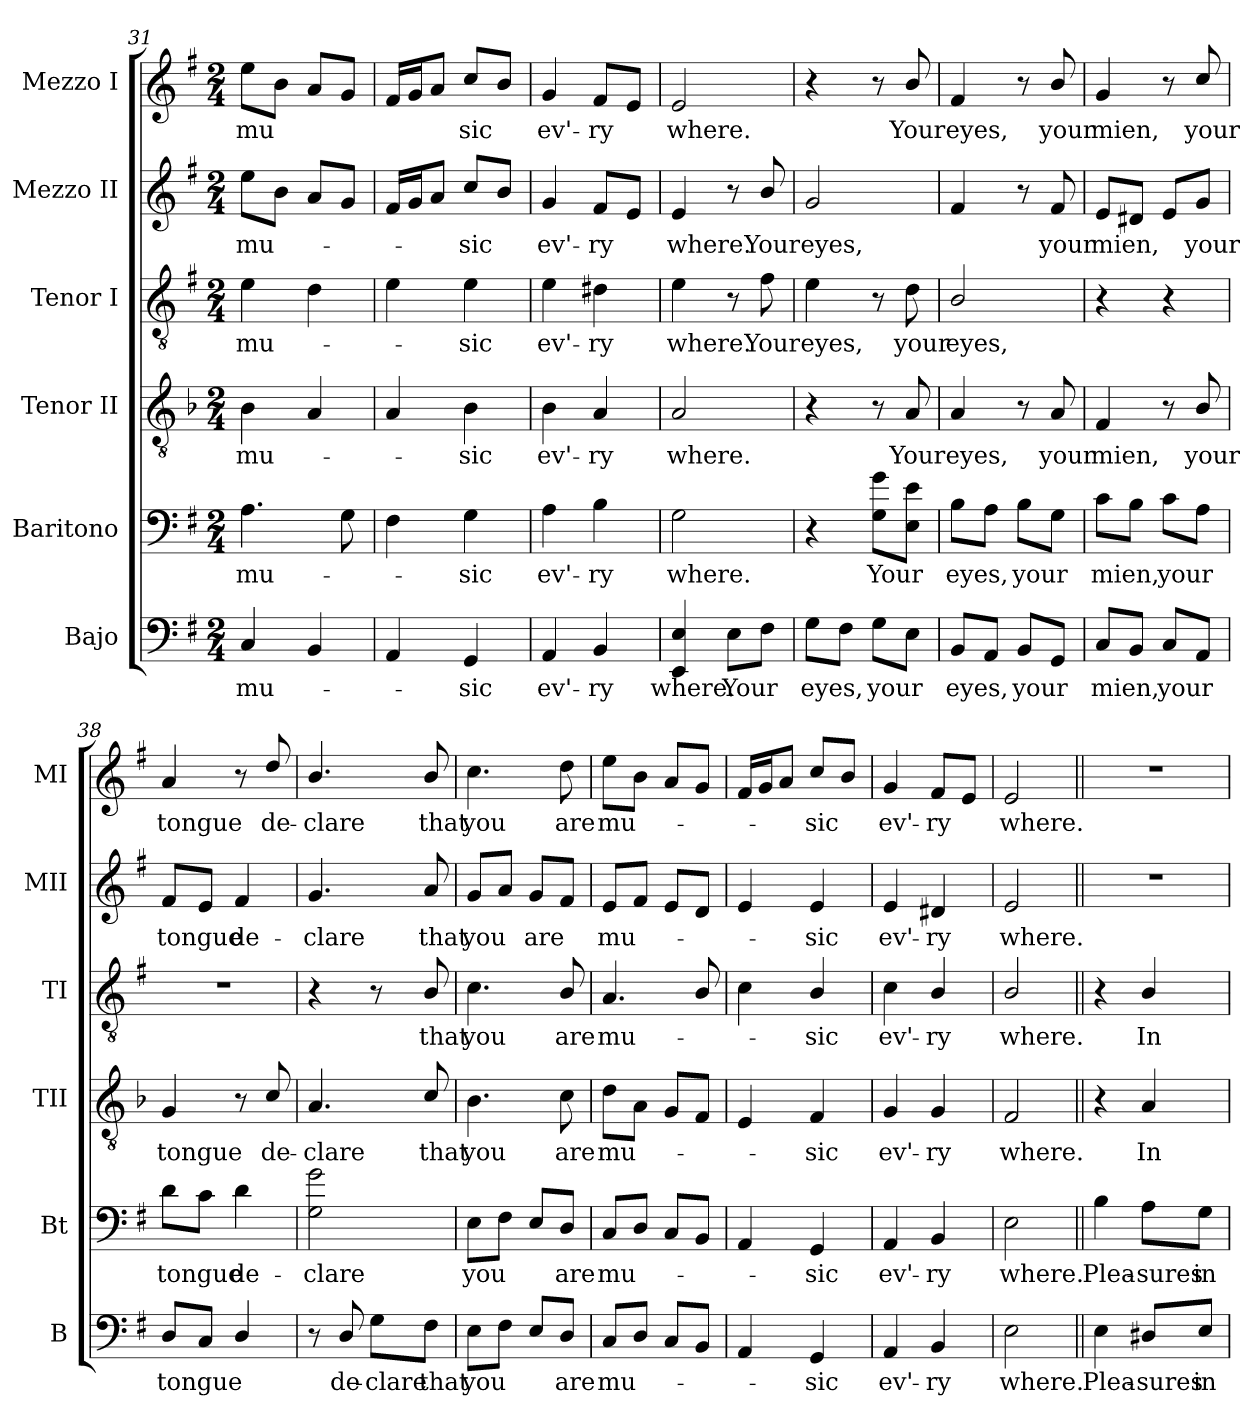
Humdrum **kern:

**kern	**text	**kern	**text	**kern	**text	**kern	**text	**kern	**text	**kern	**text
*part6	*part6	*part5	*part5	*part4	*part4	*part3	*part3	*part2	*part2	*part1	*part1
*staff6	*staff6	*staff5	*staff5	*staff4	*staff4	*staff3	*staff3	*staff2	*staff2	*staff1	*staff1
*I"Bajo	*	*I"Baritono	*	*I"Tenor II	*	*I"Tenor I	*	*I"Mezzo II	*	*I"Mezzo I	*
*I'B	*	*I'Bt	*	*I'TII	*	*I'TI	*	*I'MII	*	*I'MI	*
!!LO:PB:g=z
*clefF4	*	*clefF4	*	*clefGv2	*	*clefGv2	*	*clefG2	*	*clefG2	*
*ITrd1c2	*	*ITrd1c2	*	*	*	*ITrd1c2	*	*ITrd1c2	*	*ITrd1c2	*
*k[b-]	*	*k[b-]	*	*k[b-]	*	*k[b-]	*	*k[b-]	*	*k[b-]	*
*M2/4	*	*M2/4	*	*M2/4	*	*M2/4	*	*M2/4	*	*M2/4	*
=31	=31	=31	=31	=31	=31	=31	=31	=31	=31	=31	=31
!	!LO:LY:b	!	!LO:LY:b	!	!LO:LY:b	!	!LO:LY:b	!	!LO:LY:b	!	!LO:LY:b
4BB-/	mu-	4.G\	mu-	4B-\	mu-	4d\	mu-	8dd\L	mu-	8dd\L	mu
.	.	.	.	.	.	.	.	8a\J	.	8a\J	.
4AA/	.	.	.	4A/	.	4c\	.	8g/L	.	8g/L	.
.	.	8F\	.	.	.	.	.	8f/J	.	8f/J	.
=32	=32	=32	=32	=32	=32	=32	=32	=32	=32	=32	=32
4GG/	.	4E\	.	4A/	.	4d\	.	16e/LL	.	16e/LL	.
.	.	.	.	.	.	.	.	16f/J	.	16f/J	.
.	.	.	.	.	.	.	.	8g/J	.	8g/J	.
!	!LO:LY:b	!	!LO:LY:b	!	!LO:LY:b	!	!LO:LY:b	!	!LO:LY:b	!	!LO:LY:b
4FF/	-sic	4F\	-sic	4B-\	-sic	4d\	-sic	8b-/L	-sic	8b-/L	sic
.	.	.	.	.	.	.	.	8a/J	.	8a/J	.
=33	=33	=33	=33	=33	=33	=33	=33	=33	=33	=33	=33
!	!LO:LY:b	!	!LO:LY:b	!	!LO:LY:b	!	!LO:LY:b	!	!LO:LY:b	!	!LO:LY:b
4GG/	ev'-	4G\	ev'-	4B-\	ev'-	4d\	ev'-	4f/	ev'-	4f/	ev'-
!	!LO:LY:b	!	!LO:LY:b	!	!LO:LY:b	!	!LO:LY:b	!	!LO:LY:b	!	!LO:LY:b
4AA/	-ry	4A\	-ry	4A/	-ry	4c#X\	-ry	8e/L	-ry	8e/L	-ry
.	.	.	.	.	.	.	.	8d/J	.	8d/J	.
=34	=34	=34	=34	=34	=34	=34	=34	=34	=34	=34	=34
!	!LO:LY:b	!	!LO:LY:b	!	!LO:LY:b	!	!LO:LY:b	!	!LO:LY:b	!	!LO:LY:b
4DD/ 4D/	where.	2F\	where.	2A/	where.	4d\	where.	4d/	where.	2d/	where.
!	!LO:LY:b	!	!	!	!	!	!	!	!	!	!
8D\L	Your	.	.	.	.	8r	.	8r	.	.	.
!	!	!	!	!	!	!	!LO:LY:b	!	!LO:LY:b	!	!
8E\J	.	.	.	.	.	8e\	Your	8a/	Your	.	.
=35	=35	=35	=35	=35	=35	=35	=35	=35	=35	=35	=35
!	!LO:LY:b	!	!	!	!	!	!LO:LY:b	!	!LO:LY:b	!	!
8F\L	eyes,	4r	.	4r	.	4d\	eyes,	2f/	eyes,	4r	.
8E\J	.	.	.	.	.	.	.	.	.	.	.
!	!LO:LY:b	!	!LO:LY:b	!	!	!	!	!	!	!	!
8F\L	your	8F\ 8f\L	Your	8r	.	8r	.	.	.	8r	.
!	!	!	!	!	!LO:LY:b	!	!LO:LY:b	!	!	!	!LO:LY:b
8D\J	.	8D\ 8d\J	.	8A/	Your	8c\	your	.	.	8a/	Your
=36	=36	=36	=36	=36	=36	=36	=36	=36	=36	=36	=36
!	!LO:LY:b	!	!LO:LY:b	!	!LO:LY:b	!	!LO:LY:b	!	!	!	!LO:LY:b
8AA/L	eyes,	8A\L	eyes,	4A/	eyes,	2A/	eyes,	4e/	.	4e/	eyes,
8GG/J	.	8G\J	.	.	.	.	.	.	.	.	.
!	!LO:LY:b	!	!LO:LY:b	!	!	!	!	!	!	!	!
8AA/L	your	8A\L	your	8r	.	.	.	8r	.	8r	.
!	!	!	!	!	!LO:LY:b	!	!	!	!LO:LY:b	!	!LO:LY:b
8FF/J	.	8F\J	.	8A/	your	.	.	8e/	your	8a/	your
=37	=37	=37	=37	=37	=37	=37	=37	=37	=37	=37	=37
!	!LO:LY:b	!	!LO:LY:b	!	!LO:LY:b	!	!	!	!LO:LY:b	!	!LO:LY:b
8BB-/L	mien,	8B-\L	mien,	4F/	mien,	4r	.	8d/L	mien,	4f/	mien,
8AA/J	.	8A\J	.	.	.	.	.	8c#X/J	.	.	.
!	!LO:LY:b	!	!LO:LY:b	!	!	!	!	!	!	!	!
8BB-/L	your	8B-\L	your	8r	.	4r	.	8d/L	.	8r	.
!	!	!	!	!	!LO:LY:b	!	!	!	!LO:LY:b	!	!LO:LY:b
8GG/J	.	8G\J	.	8B-/	your	.	.	8f/J	your	8b-/	your
!!LO:LB:g=z
=38	=38	=38	=38	=38	=38	=38	=38	=38	=38	=38	=38
!	!LO:LY:b	!	!LO:LY:b	!	!LO:LY:b	!	!	!	!LO:LY:b	!	!LO:LY:b
8C/L	tongue	8c\L	tongue	4G/	tongue	2r	.	8e/L	tongue	4g/	tongue
8BB-/J	.	8B-\J	.	.	.	.	.	8d/J	.	.	.
!	!	!	!LO:LY:b	!	!	!	!	!	!LO:LY:b	!	!
4C/	.	4c\	de-	8r	.	.	.	4e/	de-	8r	.
!	!	!	!	!	!LO:LY:b	!	!	!	!	!	!LO:LY:b
.	.	.	.	8c/	de-	.	.	.	.	8cc/	de-
=39	=39	=39	=39	=39	=39	=39	=39	=39	=39	=39	=39
!	!	!	!LO:LY:b	!	!LO:LY:b	!	!	!	!LO:LY:b	!	!LO:LY:b
8r	.	2F\ 2f\	-clare	4.A/	-clare	4r	.	4.f/	-clare	4.a/	-clare
!	!LO:LY:b	!	!	!	!	!	!	!	!	!	!
8C/	de-	.	.	.	.	.	.	.	.	.	.
!	!LO:LY:b	!	!	!	!	!	!	!	!	!	!
8F\L	-clare	.	.	.	.	8r	.	.	.	.	.
!	!LO:LY:b	!	!	!	!LO:LY:b	!	!LO:LY:b	!	!LO:LY:b	!	!LO:LY:b
8E\J	that	.	.	8c/	that	8A/	that	8g/	that	8a/	that
=40	=40	=40	=40	=40	=40	=40	=40	=40	=40	=40	=40
!	!LO:LY:b	!	!LO:LY:b	!	!LO:LY:b	!	!LO:LY:b	!	!LO:LY:b	!	!LO:LY:b
8D\L	you	8D\L	you	4.B-\	you	4.B-\	you	8f/L	you	4.b-\	you
8E\J	.	8E\J	.	.	.	.	.	8g/J	.	.	.
!	!	!	!	!	!	!	!	!	!LO:LY:b	!	!
8D/L	.	8D/L	.	.	.	.	.	8f/L	are	.	.
!	!LO:LY:b	!	!LO:LY:b	!	!LO:LY:b	!	!LO:LY:b	!	!	!	!LO:LY:b
8C/J	are	8C/J	are	8c\	are	8A/	are	8e/J	.	8cc\	are
=41	=41	=41	=41	=41	=41	=41	=41	=41	=41	=41	=41
!	!LO:LY:b	!	!LO:LY:b	!	!LO:LY:b	!	!LO:LY:b	!	!LO:LY:b	!	!LO:LY:b
8BB-/L	mu-	8BB-/L	mu-	8d\L	mu-	4.G/	mu-	8d/L	mu-	8dd\L	mu-
8C/J	.	8C/J	.	8A\J	.	.	.	8e/J	.	8a\J	.
8BB-/L	.	8BB-/L	.	8G/L	.	.	.	8d/L	.	8g/L	.
8AA/J	.	8AA/J	.	8F/J	.	8A/	.	8c/J	.	8f/J	.
=42	=42	=42	=42	=42	=42	=42	=42	=42	=42	=42	=42
4GG/	.	4GG/	.	4E/	.	4B-\	.	4d/	.	16e/LL	.
.	.	.	.	.	.	.	.	.	.	16f/J	.
.	.	.	.	.	.	.	.	.	.	8g/J	.
!	!LO:LY:b	!	!LO:LY:b	!	!LO:LY:b	!	!LO:LY:b	!	!LO:LY:b	!	!LO:LY:b
4FF/	-sic	4FF/	-sic	4F/	-sic	4A/	-sic	4d/	-sic	8b-/L	-sic
.	.	.	.	.	.	.	.	.	.	8a/J	.
=43	=43	=43	=43	=43	=43	=43	=43	=43	=43	=43	=43
!	!LO:LY:b	!	!LO:LY:b	!	!LO:LY:b	!	!LO:LY:b	!	!LO:LY:b	!	!LO:LY:b
4GG/	ev'-	4GG/	ev'-	4G/	ev'-	4B-\	ev'-	4d/	ev'-	4f/	ev'-
!	!LO:LY:b	!	!LO:LY:b	!	!LO:LY:b	!	!LO:LY:b	!	!LO:LY:b	!	!LO:LY:b
4AA/	-ry	4AA/	-ry	4G/	-ry	4A/	-ry	4c#X/	-ry	8e/L	-ry
.	.	.	.	.	.	.	.	.	.	8d/J	.
=44	=44	=44	=44	=44	=44	=44	=44	=44	=44	=44	=44
!	!LO:LY:b	!	!LO:LY:b	!	!LO:LY:b	!	!LO:LY:b	!	!LO:LY:b	!	!LO:LY:b
2D\	where.	2D\	where.	2F/	where.	2A/	where.	2d/	where.	2d/	where.
!!LO:PB:g=z
=45||	=45||	=45||	=45||	=45||	=45||	=45||	=45||	=45||	=45||	=45||	=45||
!	!LO:LY:b	!	!LO:LY:b	!	!	!	!	!	!	!	!
4D\	Plea-	4A\	Plea-	4r	.	4r	.	2r	.	2r	.
!	!LO:LY:b	!	!LO:LY:b	!	!LO:LY:b	!	!LO:LY:b	!	!	!	!
8C#X/L	-sures	8G\L	-sures	4A/	In-	4A/	In-	.	.	.	.
!	!LO:LY:b	!	!LO:LY:b	!	!	!	!	!	!	!	!
8D/J	in-	8F\J	in-	.	.	.	.	.	.	.	.
=	=	=	=	=	=	=	=	=	=	=	=
*-	*-	*-	*-	*-	*-	*-	*-	*-	*-	*-	*-
